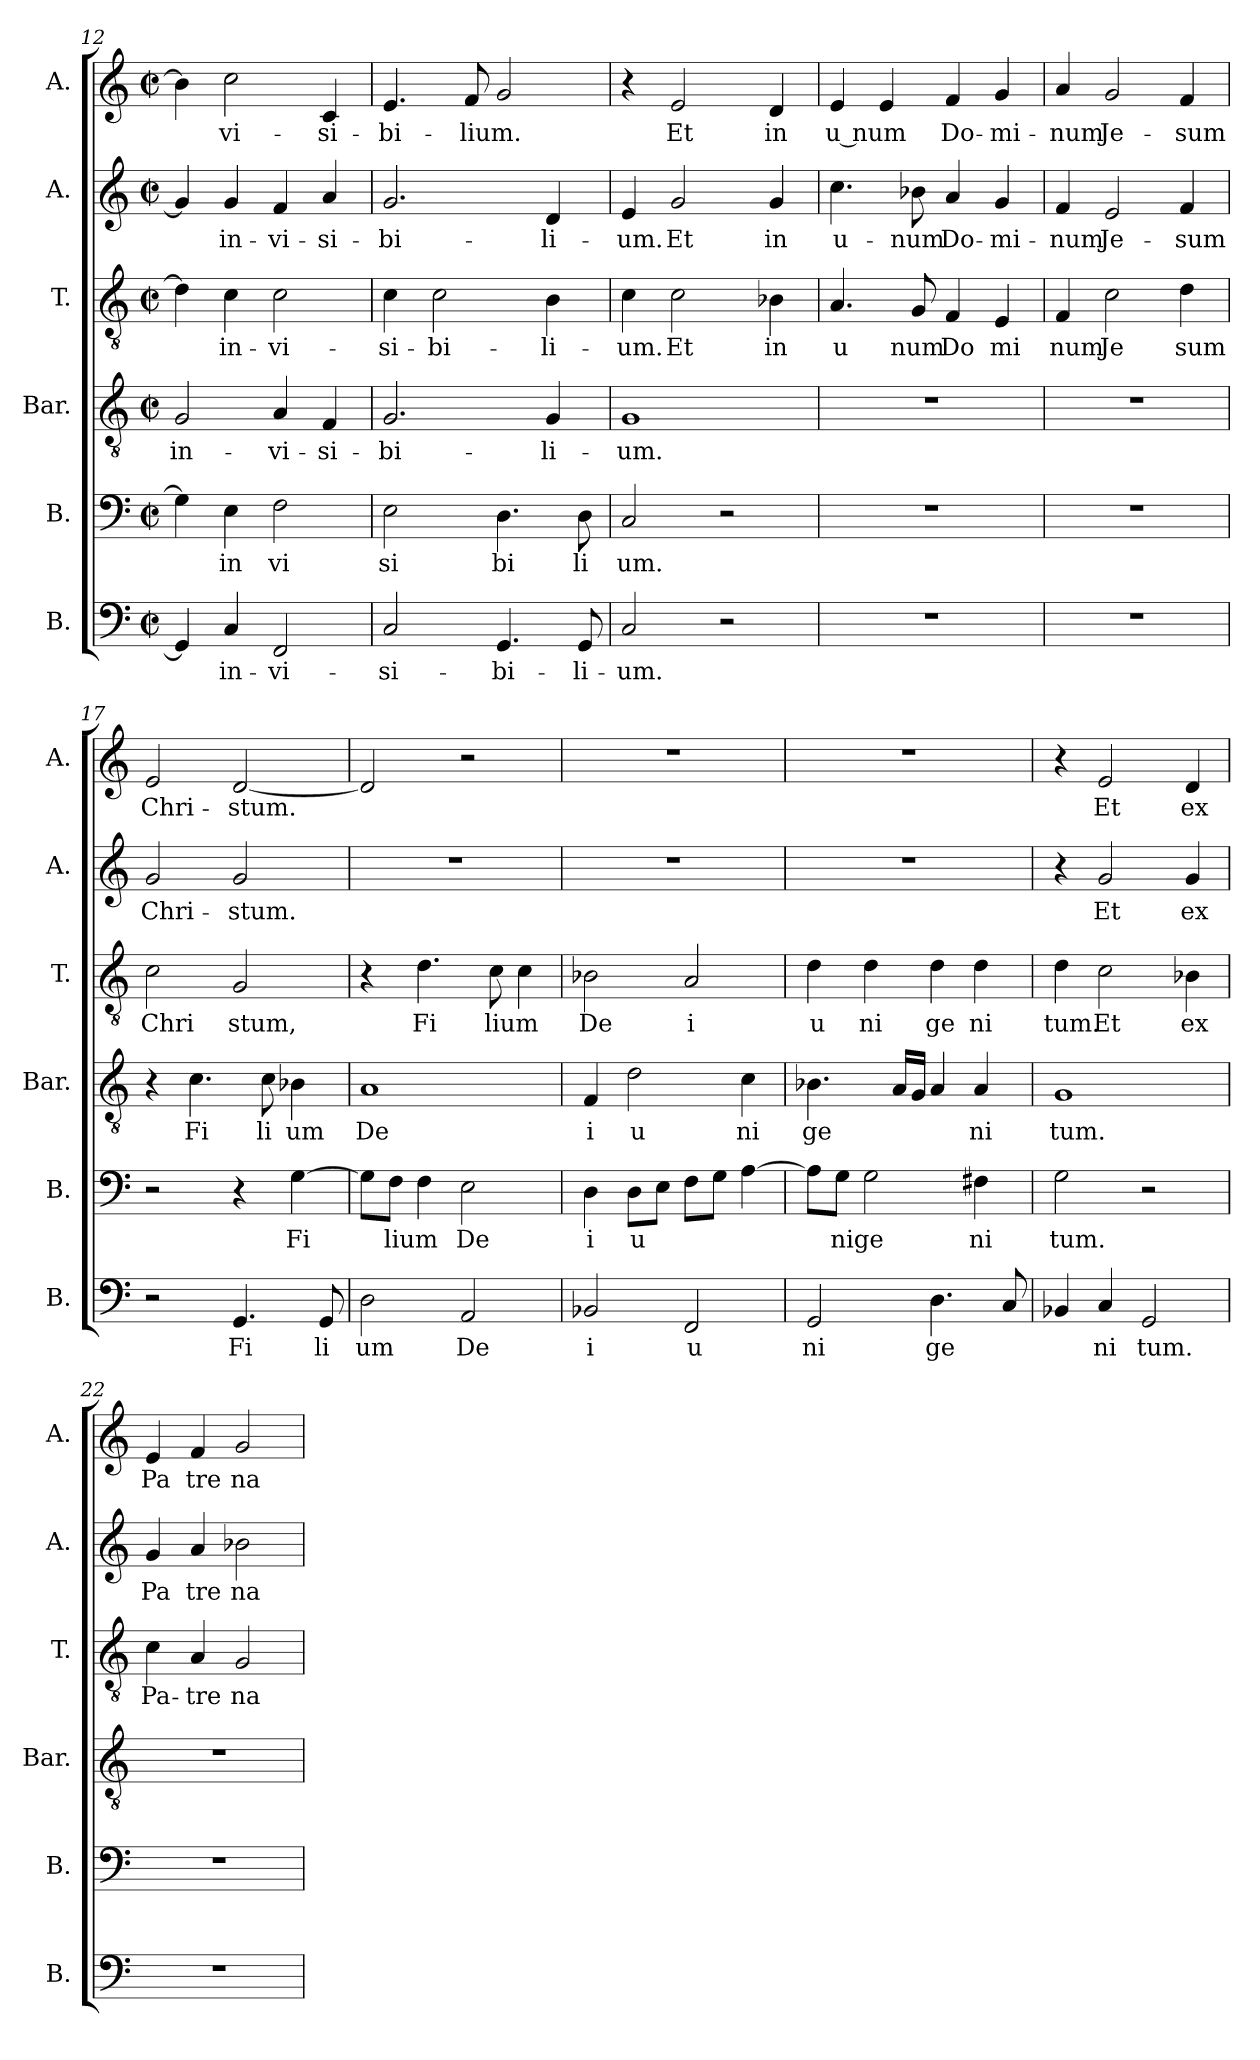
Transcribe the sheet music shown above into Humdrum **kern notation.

**kern	**text	**kern	**text	**kern	**text	**kern	**text	**kern	**text	**kern	**text
*part6	*part6	*part5	*part5	*part4	*part4	*part3	*part3	*part2	*part2	*part1	*part1
*staff6	*staff6	*staff5	*staff5	*staff4	*staff4	*staff3	*staff3	*staff2	*staff2	*staff1	*staff1
*I"B.	*	*I"B.	*	*I"Bar.	*	*I"T.	*	*I"A.	*	*I"A.	*
*I'B.	*	*I'B.	*	*I'Bar.	*	*I'T.	*	*I'A.	*	*I'A.	*
*clefF4	*	*clefF4	*	*clefGv2	*	*clefGv2	*	*clefG2	*	*clefG2	*
*M2/2	*	*M2/2	*	*M2/2	*	*M2/2	*	*M2/2	*	*M2/2	*
*met(c|)	*	*met(c|)	*	*met(c|)	*	*met(c|)	*	*met(c|)	*	*met(c|)	*
=12	=12	=12	=12	=12	=12	=12	=12	=12	=12	=12	=12
!	!	!	!	!	!LO:LY:b:cj	!	!	!	!	!	!
4GG/]	.	4G\]	.	2G/	in-	4d\]	.	4g/]	.	4b\]	.
!	!LO:LY:b:cj	!	!LO:LY:b:cj	!	!	!	!LO:LY:b:cj	!	!LO:LY:b:cj	!	!LO:LY:b:cj
4C/	in-	4E\	in	.	.	4c\	in-	4g/	in-	2cc\	-vi-
!	!LO:LY:b:cj	!	!LO:LY:b:cj	!	!LO:LY:b:cj	!	!LO:LY:b:cj	!	!LO:LY:b:cj	!	!
2FF/	-vi-	2F\	vi	4A/	-vi-	2c\	-vi-	4f/	-vi-	.	.
!	!	!	!	!	!LO:LY:b:cj	!	!	!	!LO:LY:b:cj	!	!LO:LY:b:cj
.	.	.	.	4F/	-si-	.	.	4a/	-si-	4c/	-si-
=13	=13	=13	=13	=13	=13	=13	=13	=13	=13	=13	=13
!	!LO:LY:b:cj	!	!LO:LY:b:cj	!	!LO:LY:b:cj	!	!LO:LY:b:cj	!	!LO:LY:b:cj	!	!LO:LY:b:cj
2C/	-si-	2E\	si	2.G/	-bi-	4c\	-si-	2.g/	-bi-	4.e/	-bi-
!	!	!	!	!	!	!	!LO:LY:b:cj	!	!	!	!
.	.	.	.	.	.	2c\	-bi-	.	.	.	.
!	!	!	!	!	!	!	!	!	!	!	!LO:LY:b
.	.	.	.	.	.	.	.	.	.	8f/	-lium.
!	!LO:LY:b:cj	!	!LO:LY:b:cj	!	!	!	!	!	!	!	!
4.GG/	-bi-	4.D\	bi	.	.	.	.	.	.	2g/	.
!	!	!	!	!	!LO:LY:b:cj	!	!LO:LY:b:cj	!	!LO:LY:b:cj	!	!
.	.	.	.	4G/	-li-	4B\	-li-	4d/	-li-	.	.
!	!LO:LY:b:cj	!	!LO:LY:b:cj	!	!	!	!	!	!	!	!
8GG/	-li-	8D\	li	.	.	.	.	.	.	.	.
!!LO:PB:g=z
=14	=14	=14	=14	=14	=14	=14	=14	=14	=14	=14	=14
!	!LO:LY:b:cj	!	!LO:LY:b:cj	!	!LO:LY:b:cj	!	!LO:LY:b:cj	!	!LO:LY:b:cj	!	!
2C/	-um.	2C/	um.	1G	-um.	4c\	-um.	4e/	-um.	4r	.
!	!	!	!	!	!	!	!LO:LY:b:cj	!	!LO:LY:b:cj	!	!LO:LY:b:cj
.	.	.	.	.	.	2c\	Et	2g/	Et	2e/	Et
2r	.	2r	.	.	.	.	.	.	.	.	.
!	!	!	!	!	!	!	!LO:LY:b:cj	!	!LO:LY:b:cj	!	!LO:LY:b:cj
.	.	.	.	.	.	4B-X\	in	4g/	in	4d/	in
=15	=15	=15	=15	=15	=15	=15	=15	=15	=15	=15	=15
!	!	!	!	!	!	!	!LO:LY:b:cj	!	!LO:LY:b:cj	!	!LO:LY:b:cj
1r	.	1r	.	1r	.	4.A/	u	4.cc\	u-	4e/	u num
.	.	.	.	.	.	.	.	.	.	4e/	.
!	!	!	!	!	!	!	!LO:LY:b:cj	!	!LO:LY:b:cj	!	!
.	.	.	.	.	.	8G/	num	8b-X\	-num	.	.
!	!	!	!	!	!	!	!LO:LY:b:cj	!	!LO:LY:b:cj	!	!LO:LY:b:cj
.	.	.	.	.	.	4F/	Do	4a/	Do-	4f/	Do-
!	!	!	!	!	!	!	!LO:LY:b:cj	!	!LO:LY:b:cj	!	!LO:LY:b:cj
.	.	.	.	.	.	4E/	mi	4g/	-mi-	4g/	-mi-
=16	=16	=16	=16	=16	=16	=16	=16	=16	=16	=16	=16
!	!	!	!	!	!	!	!LO:LY:b:cj	!	!LO:LY:b:cj	!	!LO:LY:b:cj
1r	.	1r	.	1r	.	4F/	num	4f/	-num	4a/	-num
!	!	!	!	!	!	!	!LO:LY:b:cj	!	!LO:LY:b:cj	!	!LO:LY:b:cj
.	.	.	.	.	.	2c\	Je	2e/	Je-	2g/	Je-
!	!	!	!	!	!	!	!LO:LY:b:cj	!	!LO:LY:b:cj	!	!LO:LY:b:cj
.	.	.	.	.	.	4d\	sum	4f/	-sum	4f/	-sum
=17	=17	=17	=17	=17	=17	=17	=17	=17	=17	=17	=17
!	!	!	!	!	!	!	!LO:LY:b:cj	!	!LO:LY:b:cj	!	!LO:LY:b:cj
2r	.	2r	.	4r	.	2c\	Chri	2g/	Chri-	2e/	Chri-
!	!	!	!	!	!LO:LY:b:cj	!	!	!	!	!	!
.	.	.	.	4.c\	Fi	.	.	.	.	.	.
!	!LO:LY:b:cj	!	!	!	!	!	!LO:LY:b:cj	!	!LO:LY:b:cj	!	!LO:LY:b
4.GG/	Fi	4r	.	.	.	2G/	stum,	2g/	-stum.	[<2d/	-stum.
!	!	!	!	!	!LO:LY:b:cj	!	!	!	!	!	!
.	.	.	.	8c\	li	.	.	.	.	.	.
!	!	!	!LO:LY:b:cj	!	!LO:LY:b:cj	!	!	!	!	!	!
.	.	[>4G\	Fi	4B-X\	um	.	.	.	.	.	.
!	!LO:LY:b:cj	!	!	!	!	!	!	!	!	!	!
8GG/	li	.	.	.	.	.	.	.	.	.	.
=18	=18	=18	=18	=18	=18	=18	=18	=18	=18	=18	=18
!	!LO:LY:b:cj	!	!	!	!LO:LY:b:cj	!	!	!	!	!	!
2D\	um	8G\L]	.	1A	De	4r	.	1r	.	2d/]	.
!	!	!	!LO:LY:b	!	!	!	!	!	!	!	!
.	.	8F\J	lium	.	.	.	.	.	.	.	.
!	!	!	!	!	!	!	!LO:LY:b:cj	!	!	!	!
.	.	4F\	.	.	.	4.d\	Fi	.	.	.	.
!	!LO:LY:b:cj	!	!LO:LY:b:cj	!	!	!	!	!	!	!	!
2AA/	De	2E\	De	.	.	.	.	.	.	2r	.
!	!	!	!	!	!	!	!LO:LY:b	!	!	!	!
.	.	.	.	.	.	8c\	lium	.	.	.	.
.	.	.	.	.	.	4c\	.	.	.	.	.
=19	=19	=19	=19	=19	=19	=19	=19	=19	=19	=19	=19
!	!LO:LY:b:cj	!	!LO:LY:b:cj	!	!LO:LY:b:cj	!	!LO:LY:b:cj	!	!	!	!
2BB-X/	i	4D\	i	4F/	i	2B-X\	De	1r	.	1r	.
!	!	!	!LO:LY:b:cj	!	!LO:LY:b:cj	!	!	!	!	!	!
.	.	8D\L	u	2d\	u	.	.	.	.	.	.
.	.	8E\J	.	.	.	.	.	.	.	.	.
!	!LO:LY:b:cj	!	!	!	!	!	!LO:LY:b:cj	!	!	!	!
2FF/	u	8F\L	.	.	.	2A/	i	.	.	.	.
.	.	8G\J	.	.	.	.	.	.	.	.	.
!	!	!	!	!	!LO:LY:b:cj	!	!	!	!	!	!
.	.	[>4A\	.	4c\	ni	.	.	.	.	.	.
=20	=20	=20	=20	=20	=20	=20	=20	=20	=20	=20	=20
!	!LO:LY:b:cj	!	!	!	!LO:LY:b:cj	!	!LO:LY:b:cj	!	!	!	!
2GG/	ni	8A\L]	.	4.B-X\	ge	4d\	u	1r	.	1r	.
!	!	!	!LO:LY:b	!	!	!	!	!	!	!	!
.	.	8G\J	nige	.	.	.	.	.	.	.	.
!	!	!	!	!	!	!	!LO:LY:b:cj	!	!	!	!
.	.	2G\	.	.	.	4d\	ni	.	.	.	.
.	.	.	.	16A/L	.	.	.	.	.	.	.
.	.	.	.	16G/J	.	.	.	.	.	.	.
!	!LO:LY:b:cj	!	!	!	!	!	!LO:LY:b:cj	!	!	!	!
4.D\	ge	.	.	4A/	.	4d\	ge	.	.	.	.
!	!	!	!LO:LY:b:cj	!	!LO:LY:b:cj	!	!LO:LY:b:cj	!	!	!	!
.	.	4F#\	ni	4A/	ni	4d\	ni	.	.	.	.
8C/	.	.	.	.	.	.	.	.	.	.	.
!!LO:LB:g=z
=21	=21	=21	=21	=21	=21	=21	=21	=21	=21	=21	=21
!	!	!	!LO:LY:b:cj	!	!LO:LY:b:cj	!	!LO:LY:b:cj	!	!	!	!
4BB-X/	.	2G\	tum.	1G	tum.	4d\	tum.	4r	.	4r	.
!	!LO:LY:b:cj	!	!	!	!	!	!LO:LY:b:cj	!	!LO:LY:b:cj	!	!LO:LY:b:cj
4C/	ni	.	.	.	.	2c\	Et	2g/	Et	2e/	Et
!	!LO:LY:b:cj	!	!	!	!	!	!	!	!	!	!
2GG/	tum.	2r	.	.	.	.	.	.	.	.	.
!	!	!	!	!	!	!	!LO:LY:b:cj	!	!LO:LY:b:cj	!	!LO:LY:b:cj
.	.	.	.	.	.	4B-X\	ex	4g/	ex	4d/	ex
=22	=22	=22	=22	=22	=22	=22	=22	=22	=22	=22	=22
!	!	!	!	!	!	!	!LO:LY:b:cj	!	!LO:LY:b:cj	!	!LO:LY:b:cj
1r	.	1r	.	1r	.	4c\	Pa-	4g/	Pa	4e/	Pa
!	!	!	!	!	!	!	!LO:LY:b:cj	!	!LO:LY:b:cj	!	!LO:LY:b:cj
.	.	.	.	.	.	4A/	-tre	4a/	tre	4f/	tre
!	!	!	!	!	!	!	!LO:LY:b:cj	!	!LO:LY:b:cj	!	!LO:LY:b:cj
.	.	.	.	.	.	2G/	na-	2b-X\	na	2g/	na
=	=	=	=	=	=	=	=	=	=	=	=
*-	*-	*-	*-	*-	*-	*-	*-	*-	*-	*-	*-
